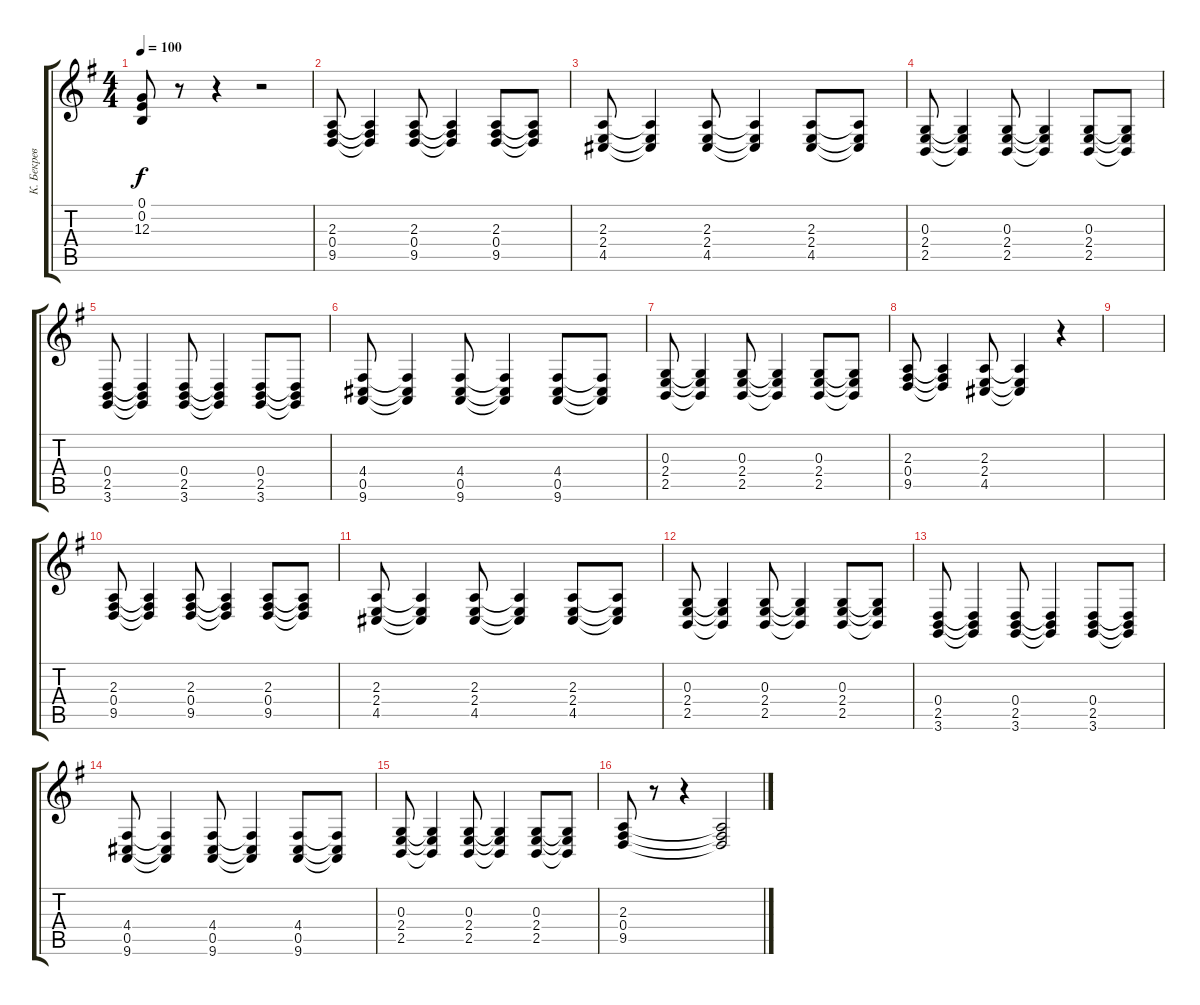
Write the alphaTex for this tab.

\track ("К. Бекрев (Л. рука)" "К. Бекрев ") {instrument synthbrass1}
\staff {score tabs}
\tuning (E4 B3 G3 D3 A2 E2) {hide}
\ts (4 4)
\tempo 100
\clef g2
\ks g
(0.1 0.2 12.3).8{dy f} r.8 r.4 r.2 |
(2.3 0.4 9.5).8 (2.3{t} 0.4{t} 9.5{t}).4 (2.3 0.4 9.5).8 (2.3{t} 0.4{t} 9.5{t}).4 (2.3 0.4 9.5).8 (2.3{t} 0.4{t} 9.5{t}).8 |
(2.3 2.4 4.5).8 (2.3{t} 2.4{t} 4.5{t}).4 (2.3 2.4 4.5).8 (2.3{t} 2.4{t} 4.5{t}).4 (2.3 2.4 4.5).8 (2.3{t} 2.4{t} 4.5{t}).8 |
(0.3 2.4 2.5).8 (0.3{t} 2.4{t} 2.5{t}).4 (0.3 2.4 2.5).8 (0.3{t} 2.4{t} 2.5{t}).4 (0.3 2.4 2.5).8 (0.3{t} 2.4{t} 2.5{t}).8 |
(0.4 2.5 3.6).8 (0.4{t} 2.5{t} 3.6{t}).4 (0.4 2.5 3.6).8 (0.4{t} 2.5{t} 3.6{t}).4 (0.4 2.5 3.6).8 (0.4{t} 2.5{t} 3.6{t}).8 |
(4.4 0.5 9.6).8 (4.4{t} 0.5{t} 9.6{t}).4 (4.4 0.5 9.6).8 (4.4{t} 0.5{t} 9.6{t}).4 (4.4 0.5 9.6).8 (4.4{t} 0.5{t} 9.6{t}).8 |
(0.3 2.4 2.5).8 (0.3{t} 2.4{t} 2.5{t}).4 (0.3 2.4 2.5).8 (0.3{t} 2.4{t} 2.5{t}).4 (0.3 2.4 2.5).8 (0.3{t} 2.4{t} 2.5{t}).8 |
(2.3 0.4 9.5).8 (2.3{t} 0.4{t} 9.5{t}).4 (2.3 2.4 4.5).8 (2.3{t} 2.4{t} 4.5{t}).4 r.4 |
|
(2.3 0.4 9.5).8 (2.3{t} 0.4{t} 9.5{t}).4 (2.3 0.4 9.5).8 (2.3{t} 0.4{t} 9.5{t}).4 (2.3 0.4 9.5).8 (2.3{t} 0.4{t} 9.5{t}).8 |
(2.3 2.4 4.5).8 (2.3{t} 2.4{t} 4.5{t}).4 (2.3 2.4 4.5).8 (2.3{t} 2.4{t} 4.5{t}).4 (2.3 2.4 4.5).8 (2.3{t} 2.4{t} 4.5{t}).8 |
(0.3 2.4 2.5).8 (0.3{t} 2.4{t} 2.5{t}).4 (0.3 2.4 2.5).8 (0.3{t} 2.4{t} 2.5{t}).4 (0.3 2.4 2.5).8 (0.3{t} 2.4{t} 2.5{t}).8 |
(0.4 2.5 3.6).8 (0.4{t} 2.5{t} 3.6{t}).4 (0.4 2.5 3.6).8 (0.4{t} 2.5{t} 3.6{t}).4 (0.4 2.5 3.6).8 (0.4{t} 2.5{t} 3.6{t}).8 |
(4.4 0.5 9.6).8 (4.4{t} 0.5{t} 9.6{t}).4 (4.4 0.5 9.6).8 (4.4{t} 0.5{t} 9.6{t}).4 (4.4 0.5 9.6).8 (4.4{t} 0.5{t} 9.6{t}).8 |
(0.3 2.4 2.5).8 (0.3{t} 2.4{t} 2.5{t}).4 (0.3 2.4 2.5).8 (0.3{t} 2.4{t} 2.5{t}).4 (0.3 2.4 2.5).8 (0.3{t} 2.4{t} 2.5{t}).8 |
(2.3 0.4 9.5).8 r.8 r.4 (2.3{t} 0.4{t} 9.5{t}).2
